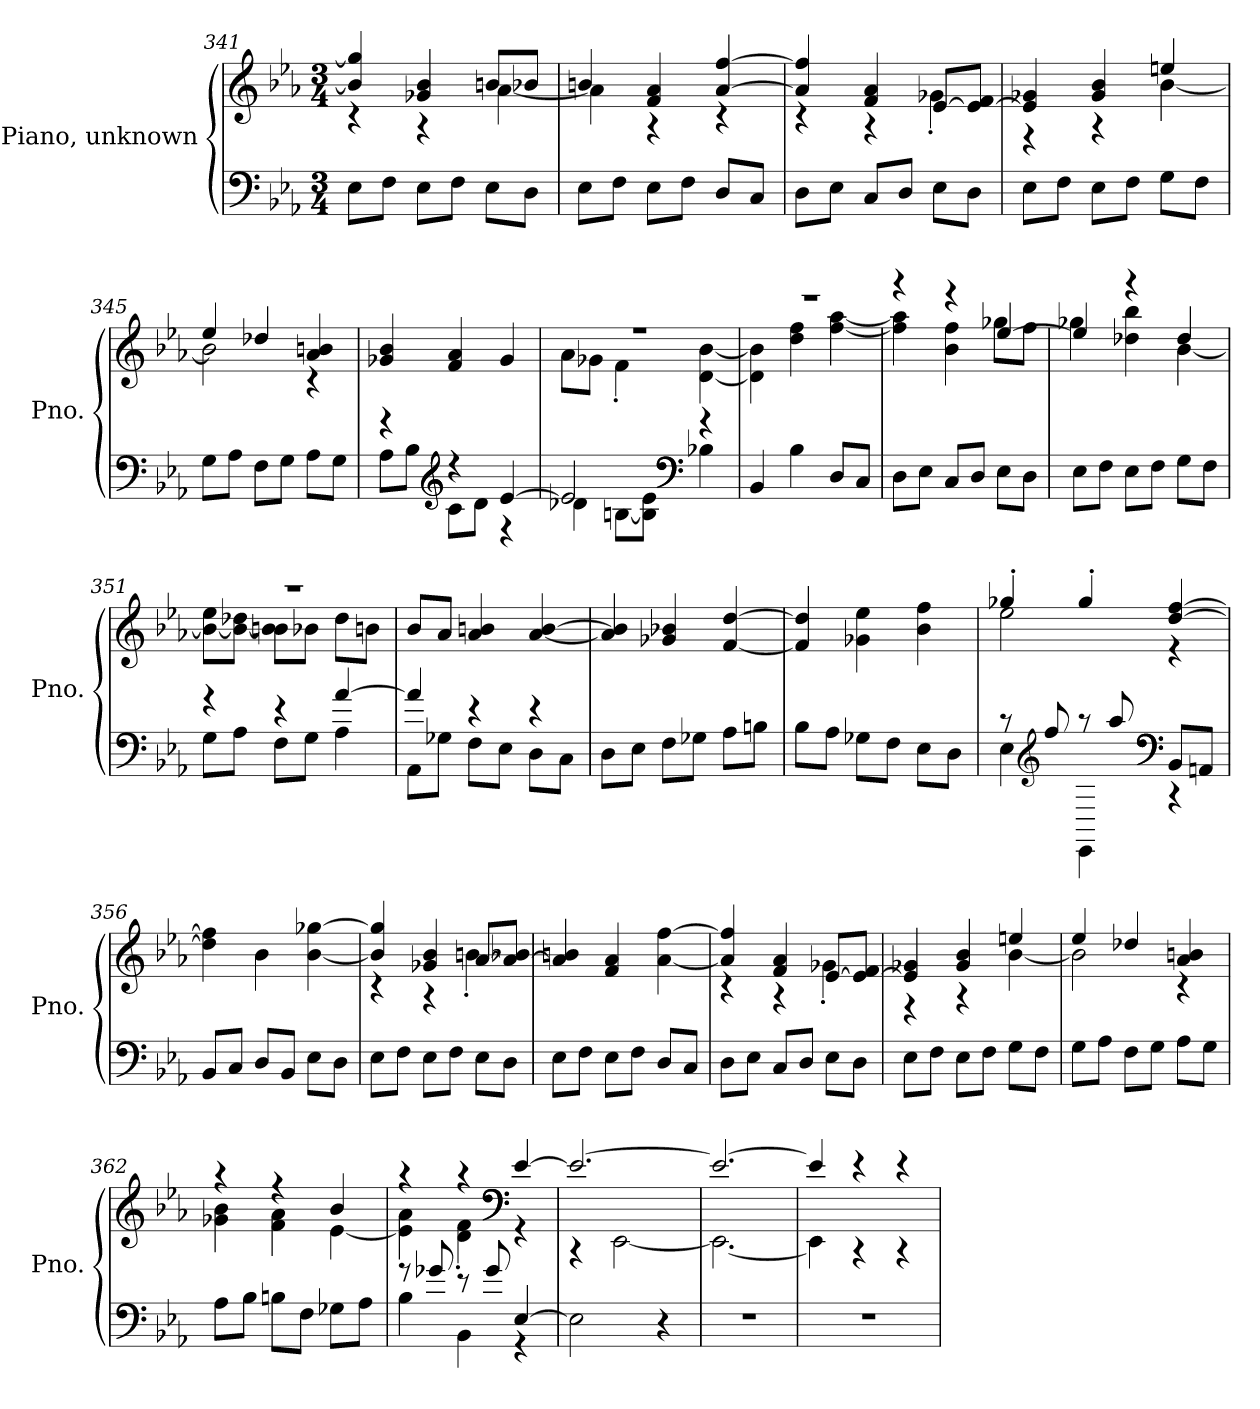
**kern	**kern
*part1	*part1
*staff2	*staff1
*I"Piano, unknown	*
*I'Pno.	*
!!LO:LB:g=z
*clefF4	*clefG2
*k[b-e-a-]	*k[b-e-a-]
*M3/4	*M3/4
=341	=341
*	*^
8E-\L	4b-/] 4gg-/]	4r
8F\J	.	.
8E-\L	4g-X/ 4b-/	4r
8F\J	.	.
8E-\L	8bn/L	[4a-\
8D\J	8b-X/J	.
=342	=342	=342
8E-\L	4bn/	4a-\]
8F\J	.	.
8E-\L	4f/ 4a-/	4r
8F\J	.	.
8D/L	[4a-/ [4ff/	4r
8C/J	.	.
=343	=343	=343
8D\L	4a-/] 4ff/]	4r
8E-\J	.	.
8C/L	4f/ 4a-/	4r
8D/J	.	.
8E-\L	[8e-/L	4g-X'\
8D\J	8e-/_ 8f/J	.
=344	=344	=344
8E-\L	4e-/] 4g-X/	4r
8F\J	.	.
8E-\L	4g-/ 4b-/	4r
8F\J	.	.
8G\L	4een/	[4b-\
8F\J	.	.
=345	=345	=345
8G\L	4ee-/	2b-\]
8A-\J	.	.
8F\L	4dd-X/	.
8G\J	.	.
8A-\L	4a-/ 4bn/	4r
8G\J	.	.
*	*v	*v
!!LO:PB:g=z
=346	=346
*^	*
4r	8A-\L	4g-X/ 4b-/
.	8B-\J	.
*clefG2	*	*
4r	8c\L	4f/ 4a-/
.	8d\J	.
[4e-/	4r	4g-/
=347	=347	=347
*	*	*^
2e-/]	4d-X\	2.r	8a-\L
.	.	.	8g-X\J
.	[8Bn\L	.	4f'\
.	8B\] 8e-\J	.	.
*clefF4	*	*	*
4r	4B-X\	.	[4d\ [4b-\
*v	*v	*	*
=348	=348	=348
4BB-/	2.r	4d\] 4b-\]
4B-\	.	4dd\ 4ff\
8D/L	.	[4ff\ [4aa-\
8C/J	.	.
=349	=349	=349
8D\L	4r	4ff\] 4aa-\]
8E-\J	.	.
8C/L	4r	4b-\ 4ff\
8D/J	.	.
8E-\L	[4ee-/	8gg-X\L
8D\J	.	8ff\J
=350	=350	=350
8E-\L	4ee-/]	4gg-X\
8F\J	.	.
8E-\L	4r	4dd-X\ 4bb-\
8F\J	.	.
8G\L	4dd-/	[4b-\
8F\J	.	.
!!LO:LB:g=z	!!
=351	=351	=351
*^	*	*
4r	8G\L	2.r	8b-\_ 8ee-\L
.	8A-\J	.	8b-\_ 8dd-X\J
4r	8F\L	.	8b-\] 8bn\L
.	8G\J	.	8b-X\J
[4a-/	4A-\	.	8dd-\L
.	.	.	8bn\J
*	*	*v	*v
=352	=352	=352
4a-/]	8AA-\L	8b-/L
.	8G-X\J	8a-/J
4r	8F\L	4a-/ 4bn/
.	8E-\J	.
4r	8D\L	[4a-/ [4b/
.	8C\J	.
*v	*v	*
=353	=353
8D\L	4a-/] 4b/]
8E-\J	.
8F\L	4g-X/ 4b-X/
8G-X\J	.
8A-\L	[4f/ [4dd/
8Bn\J	.
=354	=354
8B-\L	4f/] 4dd/]
8A-\J	.
8G-X\L	4g-X\ 4ee-\
8F\J	.
8E-\L	4b-\ 4ff\
8D\J	.
!!LO:LB:g=z
=355	=355
*^	*^
8r	4E-\	4gg-X'/	2ee-\
*clefG2	*	*	*
8ff/	.	.	.
8r	4EE-\	4gg-'/	.
8aa-/	.	.	.
*clefF4	*	*	*
8BB-/L	4r	[4dd/ [4ff/	4r
8AAn/J	.	.	.
*v	*v	*	*
*	*v	*v
=356	=356
8BB-/L	4dd\] 4ff\]
8C/J	.
8D/L	4b-\
8BB-/J	.
8E-\L	[4b-\ [4gg-X\
8D\J	.
=357	=357
*	*^
8E-\L	4b-/] 4gg-/]	4r
8F\J	.	.
8E-\L	4g-X/ 4b-/	4r
8F\J	.	.
8E-\L	[8a-/L	4bn'\
8D\J	8a-/_ 8b-X/J	.
*	*v	*v
=358	=358
8E-\L	4a-/] 4bn/
8F\J	.
8E-\L	4f/ 4a-/
8F\J	.
8D/L	[4a-\ [4ff\
8C/J	.
=359	=359
*	*^
8D\L	4a-/] 4ff/]	4r
8E-\J	.	.
8C/L	4f/ 4a-/	4r
8D/J	.	.
8E-\L	[8e-/L	4g-X'\
8D\J	8e-/_ 8f/J	.
!!LO:LB:g=z	!!
=360	=360	=360
8E-\L	4e-/] 4g-X/	4r
8F\J	.	.
8E-\L	4g-/ 4b-/	4r
8F\J	.	.
8G\L	4een/	[4b-\
8F\J	.	.
=361	=361	=361
8G\L	4ee-/	2b-\]
8A-\J	.	.
8F\L	4dd-X/	.
8G\J	.	.
8A-\L	4a-/ 4bn/	4r
8G\J	.	.
=362	=362	=362
8A-\L	4r	4g-X\ 4b-\
8B-\J	.	.
8Bn\L	4r	4f\ 4a-\
8F\J	.	.
8G-X\L	4b-/	[4e-\
8A-\J	.	.
=363	=363	=363
*^	*	*
8r	4B-\	4r	4e-\] 4a-\
8g-X/	.	.	.
8r	4BB-\	4r	4d\' 4f\'
8g-/	.	.	.
*	*	*clefF4	*
[4E-/	4r	[4e-/	4r
*v	*v	*	*
=364	=364	=364
2E-\]	2.e-/_	4r
.	.	[2EE-\
4r	.	.
=365	=365	=365
2.r	2.e-/_	2.EE-\_
=366	=366	=366
2.r	4e-/]	4EE-\]
.	4r	4r
.	4r	4r
*	*v	*v
=	=
*-	*-
